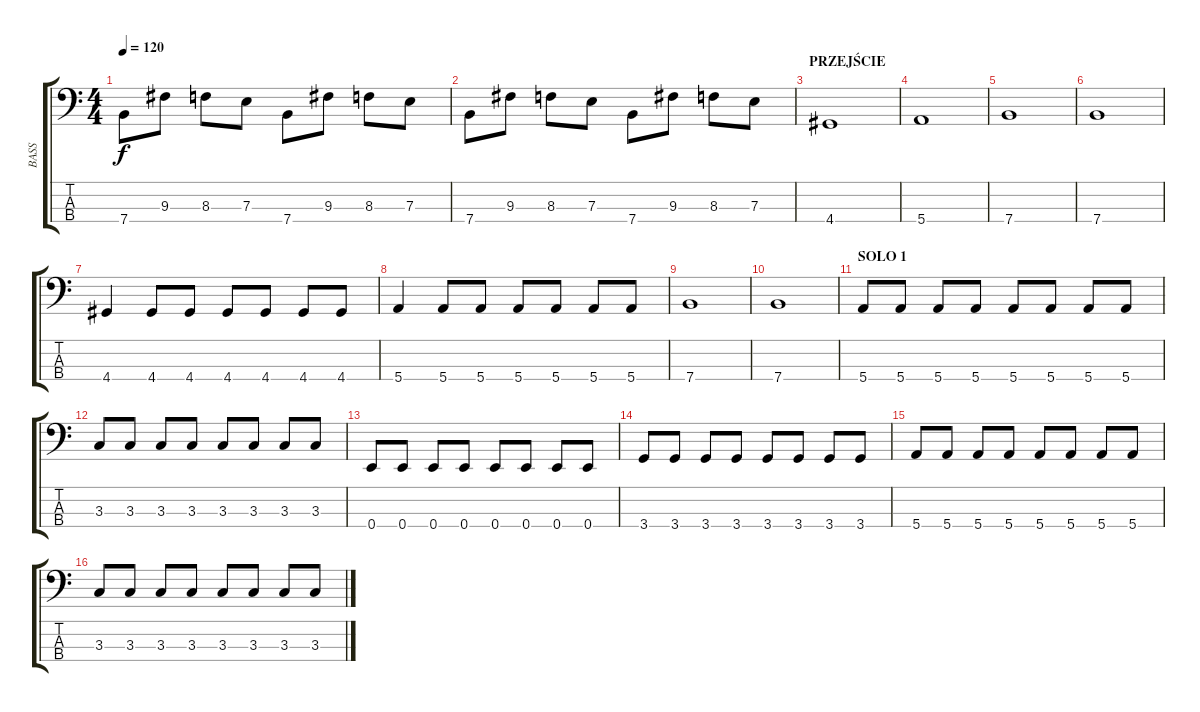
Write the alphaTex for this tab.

\track ("BASS" "BASS") {instrument electricbassfinger}
\staff {score tabs}
\tuning (G2 D2 A1 E1) {hide}
\ts (4 4)
\tempo 120
\clef f4
\ks c
7.4.8{dy f} 9.3.8 8.3.8 7.3.8 7.4.8 9.3.8 8.3.8 7.3.8 |
7.4.8 9.3.8 8.3.8 7.3.8 7.4.8 9.3.8 8.3.8 7.3.8 |
\section ("" "PRZEJŚCIE")
4.4.1 |
5.4.1 |
7.4.1 |
7.4.1 |
4.4.4 4.4.8 4.4.8 4.4.8 4.4.8 4.4.8 4.4.8 |
5.4.4 5.4.8 5.4.8 5.4.8 5.4.8 5.4.8 5.4.8 |
7.4.1 |
7.4.1 |
\section ("" "SOLO 1")
5.4.8 5.4.8 5.4.8 5.4.8 5.4.8 5.4.8 5.4.8 5.4.8 |
3.3.8 3.3.8 3.3.8 3.3.8 3.3.8 3.3.8 3.3.8 3.3.8 |
0.4.8 0.4.8 0.4.8 0.4.8 0.4.8 0.4.8 0.4.8 0.4.8 |
3.4.8 3.4.8 3.4.8 3.4.8 3.4.8 3.4.8 3.4.8 3.4.8 |
5.4.8 5.4.8 5.4.8 5.4.8 5.4.8 5.4.8 5.4.8 5.4.8 |
3.3.8 3.3.8 3.3.8 3.3.8 3.3.8 3.3.8 3.3.8 3.3.8
